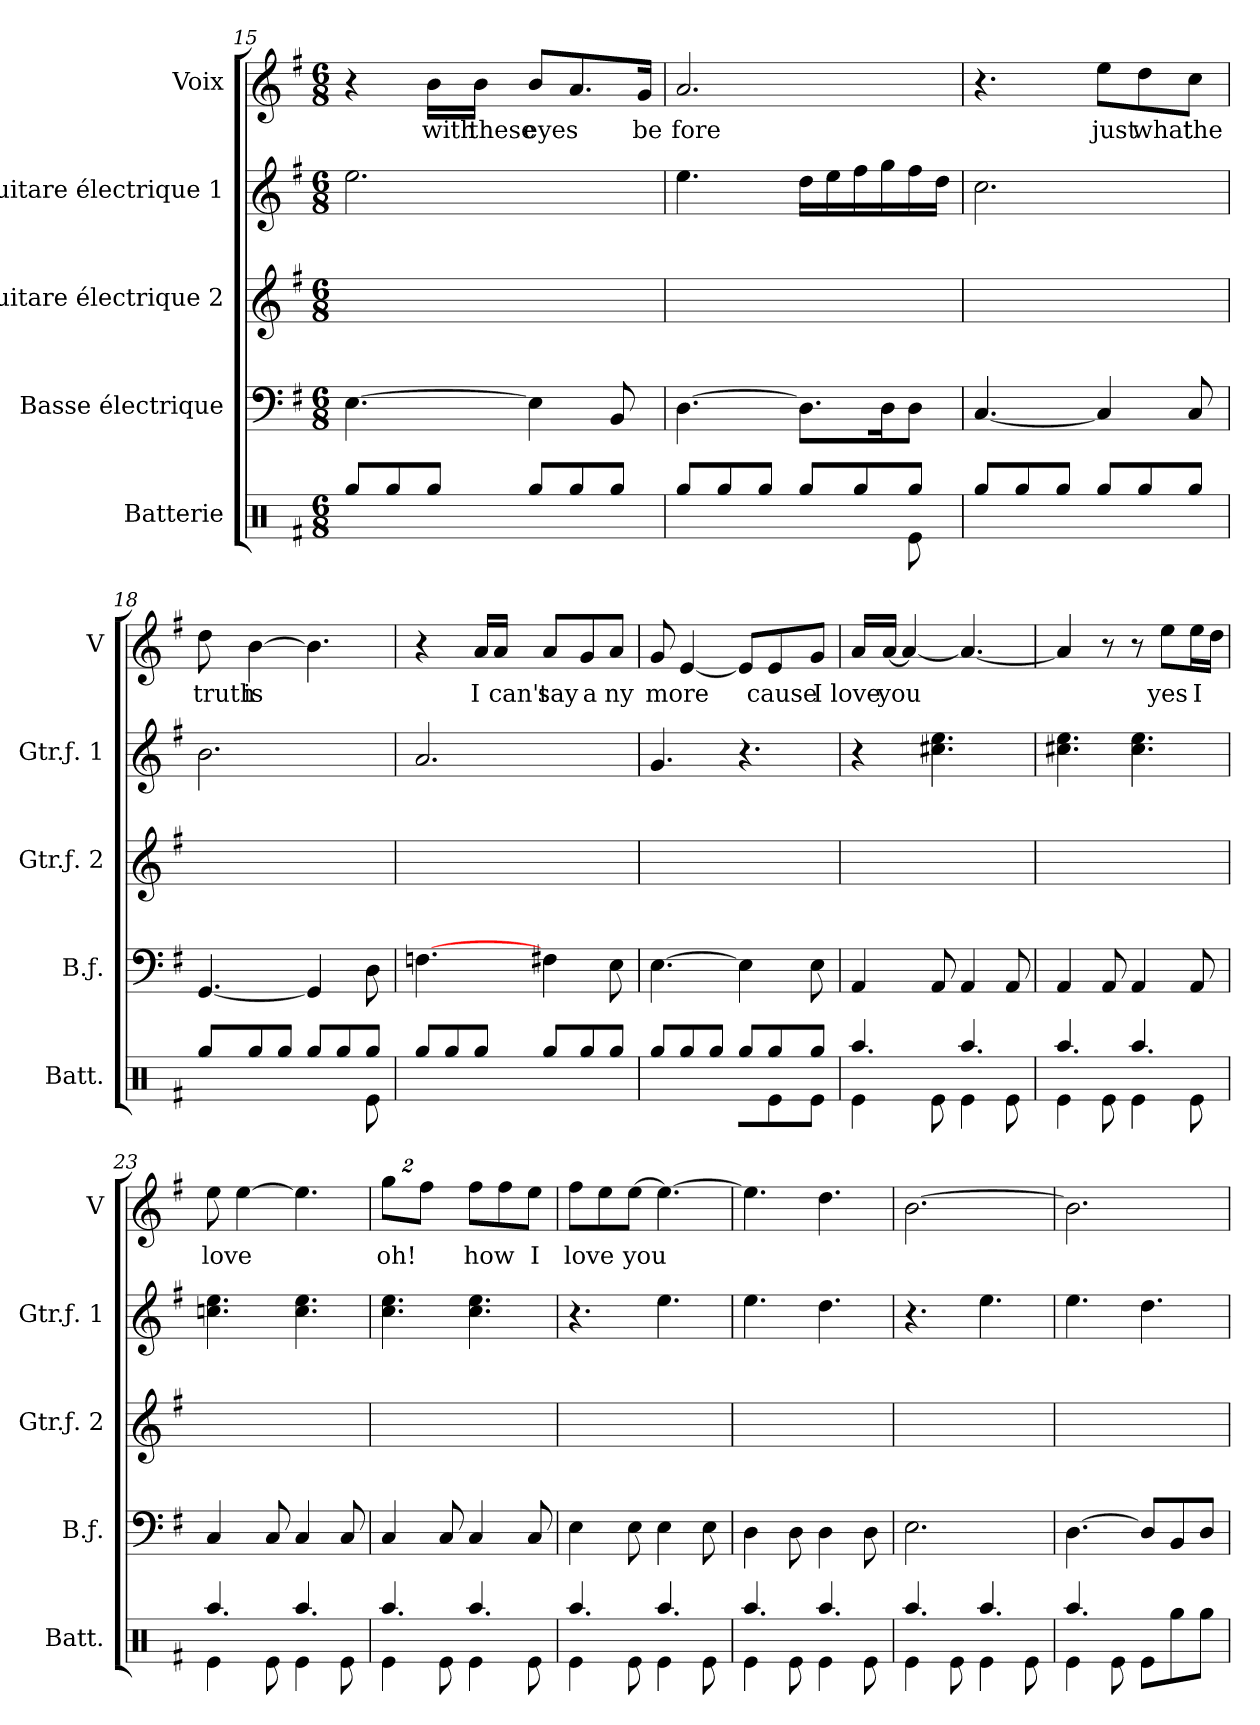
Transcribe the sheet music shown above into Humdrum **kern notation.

**kern	**kern	**kern	**kern	**kern	**text
*part5	*part4	*part3	*part2	*part1	*part1
*staff5	*staff4	*staff3	*staff2	*staff1	*staff1
*I"Batterie	*I"Basse électrique	*I"Guitare électrique 2	*I"Guitare électrique 1	*I"Voix	*
*I'Batt.	*I'B.ƒ.	*I'Gtr.ƒ. 2	*I'Gtr.ƒ. 1	*I'V	*
*clefX	*clefF4	*clefG2	*clefG2	*clefG2	*
*	*ITrd7c12	*ITrd7c12	*ITrd7c12	*	*
*k[f#]	*k[f#]	*k[f#]	*k[f#]	*k[f#]	*
*G:	*G:	*G:	*G:	*G:	*
*M6/8	*M6/8	*M6/8	*M6/8	*M6/8	*
=15	=15	=15	=15	=15	=15
*^	*	*	*	*	*
8Rgg/L	4ryy	[4.EE\	4.e\yy	2.e\	4r	.
8Rgg/	.	.	.	.	.	.
!	!	!	!	!	!	!LO:LY:b
8Rgg/J	8ryy	.	.	.	16b\LL	with
!	!	!	!	!	!	!LO:LY:b
.	.	.	.	.	16b\JJ	these
!	!	!	!	!	!	!LO:LY:b
8Rgg/L	4.R\	4EE\]	8e\yy	.	8b/L	eyes
8Rgg/	.	.	8ryy	.	8.a/	.
8Rgg/J	.	8BBB/	8ryy	.	.	.
!	!	!	!	!	!	!LO:LY:b
.	.	.	.	.	16g/Jk	be
=16	=16	=16	=16	=16	=16	=16
!	!	!	!	!	!	!LO:LY:b
8Rgg/L	4ryy	[4.DD\	4.e\yy	4.e\	2.a/	fore
8Rgg/	.	.	.	.	.	.
8Rgg/J	8ryy	.	.	.	.	.
8Rgg/L	4R\	8.DD\L]	8e\yy	16d\LL	.	.
.	.	.	.	16e\	.	.
8Rgg/	.	.	8ryy	16f#\	.	.
.	.	16DD\k	.	16g\	.	.
8Rgg/J	8Re\	8DD\J	8ryy	16f#\	.	.
.	.	.	.	16d\JJ	.	.
!!LO:PB:g=z
=17	=17	=17	=17	=17	=17	=17
8Rgg/L	4ryy	[4.CC/	4.e\yy	2.c\	4.r	.
8Rgg/	.	.	.	.	.	.
8Rgg/J	8ryy	.	.	.	.	.
!	!	!	!	!	!	!LO:LY:b
8Rgg/L	4.R\	4CC/]	8e\yy	.	8ee\L	just
!	!	!	!	!	!	!LO:LY:b
8Rgg/	.	.	8ryy	.	8dd\	what
!	!	!	!	!	!	!LO:LY:b
8Rgg/J	.	8CC/	8ryy	.	8cc\J	the
=18	=18	=18	=18	=18	=18	=18
!	!	!	!	!	!	!LO:LY:b
8Rgg/L	4ryy	[4.GGG/	4.d\yy	2.B\	8dd\	truth
!	!	!	!	!	!	!LO:LY:b
8Rgg/	.	.	.	.	[4b\	is
8Rgg/J	8ryy	.	.	.	.	.
8Rgg/L	4R\	4GGG/]	8d\yy	.	4.b\]	.
8Rgg/	.	.	8ryy	.	.	.
8Rgg/J	8Re\	8DD\	8ryy	.	.	.
=19	=19	=19	=19	=19	=19	=19
8Rgg/L	4ryy	[4.FFn\	4.A/yy	2.A/	4r	.
8Rgg/	.	.	.	.	.	.
!	!	!	!	!	!	!LO:LY:b
8Rgg/J	8ryy	.	.	.	16a/LL	I
!	!	!	!	!	!	!LO:LY:b
.	.	.	.	.	16a/JJ	can't
!	!	!	!	!	!	!LO:LY:b
8Rgg/L	4.R\	4FF#\	8A/yy	.	8a/L	say
!	!	!	!	!	!	!LO:LY:b
8Rgg/	.	.	8ryy	.	8g/	a
!	!	!	!	!	!	!LO:LY:b
8Rgg/J	.	8EE\	8ryy	.	8a/J	ny
=20	=20	=20	=20	=20	=20	=20
!	!	!	!	!	!	!LO:LY:b
8Rgg/L	4ryy	[4.EE\	4.B\yy	4.G/	8g/	more
8Rgg/	.	.	.	.	[4e/	.
8Rgg/J	8ryy	.	.	.	.	.
8Rgg/L	8R\L	4EE\]	8B\yy	4.r	8e/L]	.
!	!	!	!	!	!	!LO:LY:b
8Rgg/	8Re\	.	8ryy	.	8e/	cause
!	!	!	!	!	!	!LO:LY:b
8Rgg/J	8Re\J	8EE\	8ryy	.	8g/J	I
!!LO:LB:g=z
=21	=21	=21	=21	=21	=21	=21
*	*^	*	*	*	*	*
!	!	!	!	!	!	!	!LO:LY:b
4Re\	4.Raa/	4.ryy	4AAA/	2.e\yy	4r	16a/LL	love
!	!	!	!	!	!	!	!LO:LY:b
.	.	.	.	.	.	[16a/JJ	you
.	.	.	.	.	.	4a/_	.
8Re\	.	.	8AAA/	.	4.c#X\ 4.e\	.	.
4Re\	4.Raa/	4.R\	4AAA/	.	.	4.a/_	.
8Re\	.	.	8AAA/	.	8ryy	.	.
=22	=22	=22	=22	=22	=22	=22	=22
4Re\	4.Raa/	4ryy	4AAA/	2.e\yy	4.c#X\ 4.e\	4a/]	.
8Re\	.	8ryy	8AAA/	.	.	8r	.
4Re\	4.Raa/	4.R\	4AAA/	.	4.c#\ 4.e\	8r	.
!	!	!	!	!	!	!	!LO:LY:b
.	.	.	.	.	.	8ee\L	yes
!	!	!	!	!	!	!	!LO:LY:b
8Re\	.	.	8AAA/	.	.	16ee\L	I
.	.	.	.	.	.	16dd\JJ	.
=23	=23	=23	=23	=23	=23	=23	=23
!	!	!	!	!	!	!	!LO:LY:b
4Re\	4.Raa/	4ryy	4CC/	2.e\yy	4.cn\ 4.e\	8ee\	love
.	.	.	.	.	.	[4ee\	.
8Re\	.	8ryy	8CC/	.	.	.	.
4Re\	4.Raa/	4.R\	4CC/	.	4.c\ 4.e\	4.ee\]	.
8Re\	.	.	8CC/	.	.	.	.
=24	=24	=24	=24	=24	=24	=24	=24
!	!	!	!	!	!	!	!LO:LY:b
4Re\	4.Raa/	4ryy	4CC/	2.e\yy	4.c\ 4.e\	16%3gg\L	oh!
.	.	.	.	.	.	16%3ff#\J	.
8Re\	.	8ryy	8CC/	.	.	.	.
!	!	!	!	!	!	!	!LO:LY:b
4Re\	4.Raa/	4.R\	4CC/	.	4.c\ 4.e\	8ff#\L	how
.	.	.	.	.	.	8ff#\	.
!	!	!	!	!	!	!	!LO:LY:b
8Re\	.	.	8CC/	.	.	8ee\J	I
!!LO:PB:g=z
=25	=25	=25	=25	=25	=25	=25	=25
!	!	!	!	!	!	!	!LO:LY:b
4Re\	4.Raa/	4.ryy	4EE\	2.e\yy	4.r	8ff#\L	love
.	.	.	.	.	.	8ee\	.
!	!	!	!	!	!	!	!LO:LY:b
8Re\	.	.	8EE\	.	.	[8ee\J	you
4Re\	4.Raa/	4.R\	4EE\	.	4.e\	4.ee\_	.
8Re\	.	.	8EE\	.	.	.	.
=26	=26	=26	=26	=26	=26	=26	=26
4Re\	4.Raa/	4ryy	4DD\	2.d\yy	4.e\	4.ee\]	.
8Re\	.	8ryy	8DD\	.	.	.	.
4Re\	4.Raa/	4.R\	4DD\	.	4.d\	4.dd\	.
8Re\	.	.	8DD\	.	.	.	.
=27	=27	=27	=27	=27	=27	=27	=27
4Re\	4.Raa/	4ryy	2.EE\	2.e\yy	4.r	[2.b\	.
8Re\	.	8ryy	.	.	.	.	.
4Re\	4.Raa/	4.R\	.	.	4.e\	.	.
8Re\	.	.	.	.	.	.	.
=28	=28	=28	=28	=28	=28	=28	=28
4Re\	4.Raa/	4ryy	[4.DD\	2.d\yy	4.e\	2.b\]	.
8Re\	.	8ryy	.	.	.	.	.
8Re\L	4.Raa/yy	4.ryy	8DD/L]	.	4.d\	.	.
8Rgg\	.	.	8BBB/	.	.	.	.
8Rgg\J	.	.	8DD/J	.	.	.	.
*v	*v	*v	*	*	*	*	*
=	=	=	=	=	=
*-	*-	*-	*-	*-	*-
